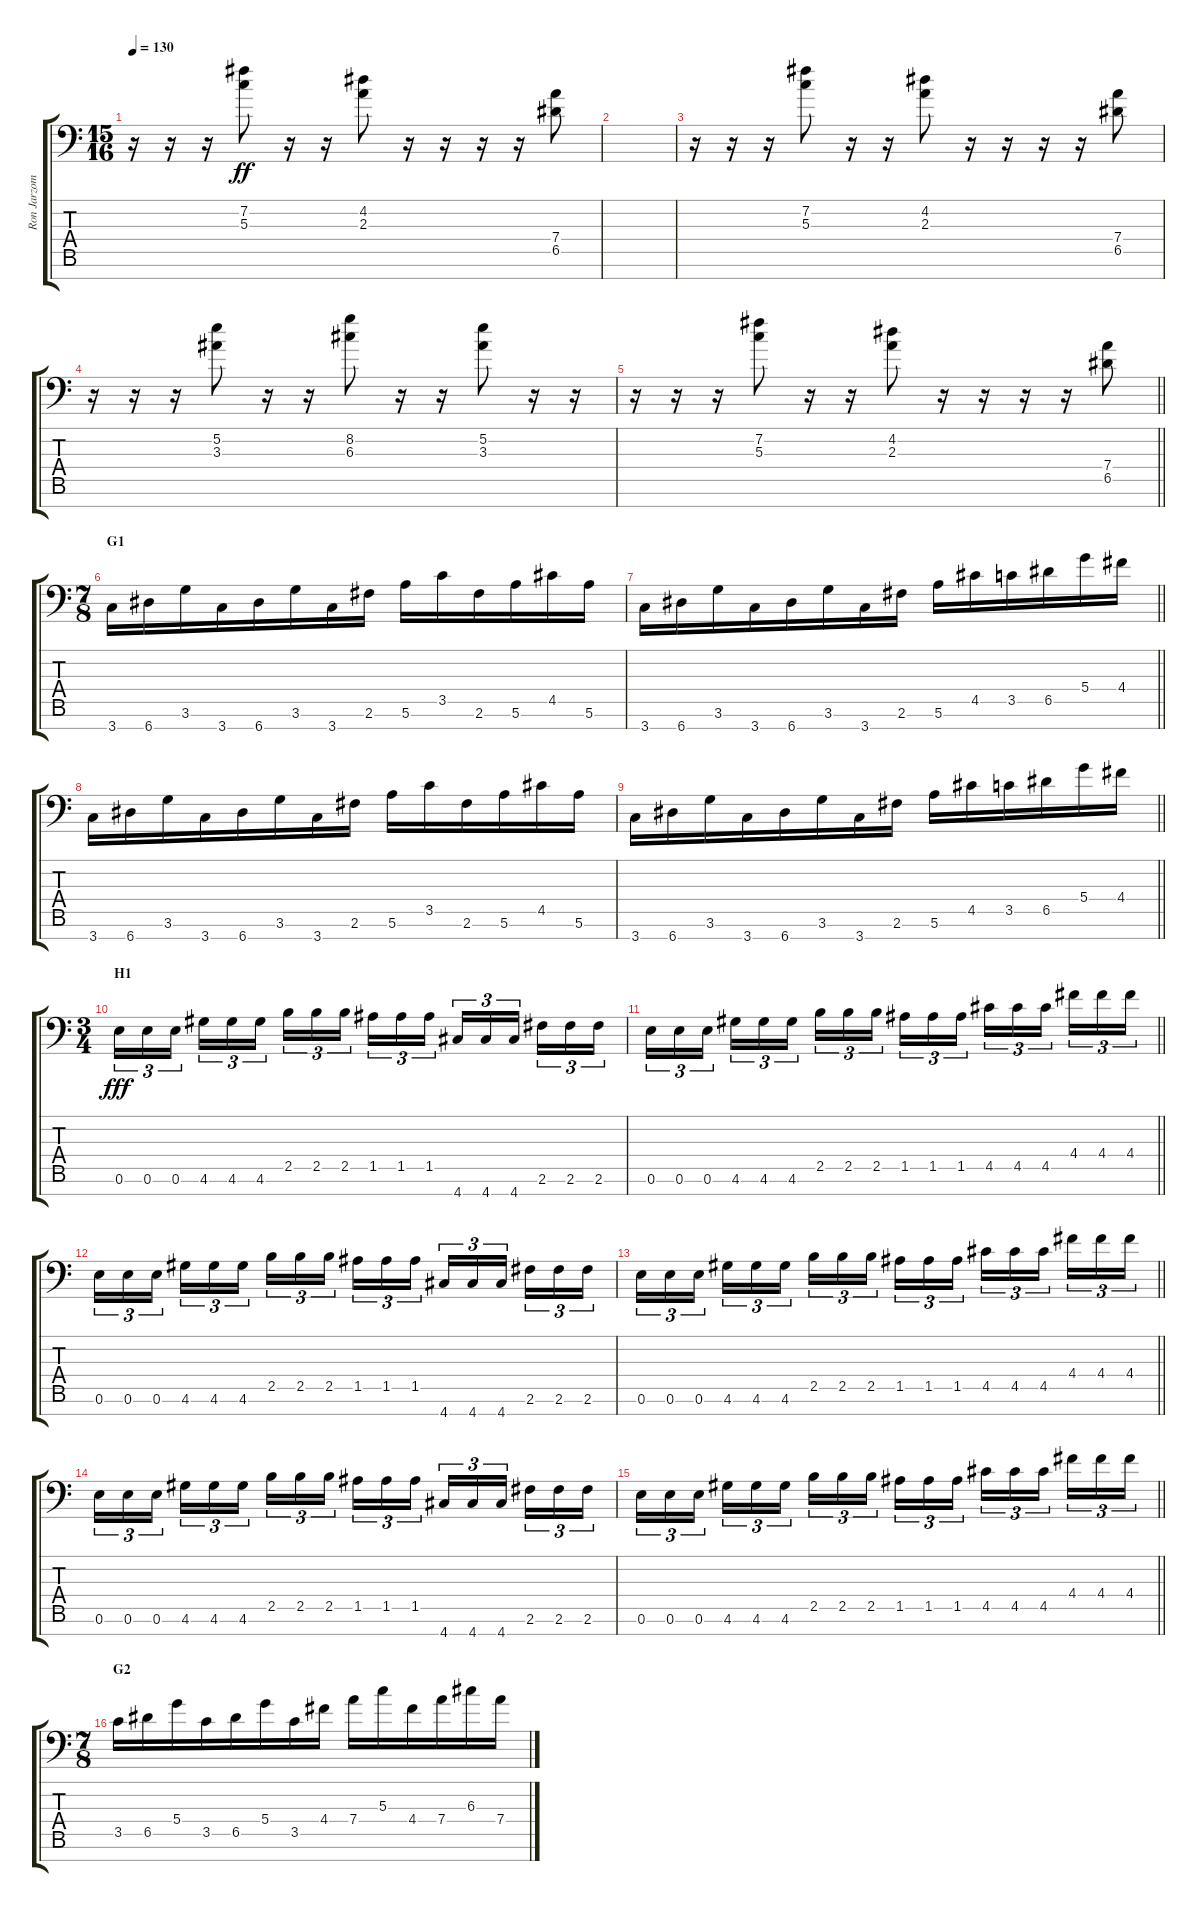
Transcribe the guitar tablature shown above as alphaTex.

\track ("Ron Jarzombek Rhythm 2" "Ron Jarzom") {instrument acousticguitarsteel}
\staff {score tabs}
\tuning (E4 B3 G3 D3 A2 E2 A1) {hide}
\ts (15 16)
\tempo 130
\clef f4
\ks c
r.16{dy ff} r.16 r.16 (7.2 5.3).8 r.16 r.16 (4.2 2.3).8 r.16 r.16 r.16 r.16 (7.4 6.5).8 |
|
r.16 r.16 r.16 (7.2 5.3).8 r.16 r.16 (4.2 2.3).8 r.16 r.16 r.16 r.16 (7.4 6.5).8 |
r.16 r.16 r.16 (5.2 3.3).8 r.16 r.16 (8.2 6.3).8 r.16 r.16 (5.2 3.3).8 r.16 r.16 |
\barLineRight lightlight
r.16 r.16 r.16 (7.2 5.3).8 r.16 r.16 (4.2 2.3).8 r.16 r.16 r.16 r.16 (7.4 6.5).8 |
\ts (7 8)
\section ("" "G1")
3.7.16 6.7.16 3.6.16 3.7.16 6.7.16 3.6.16 3.7.16 2.6.16 5.6.16 3.5.16 2.6.16 5.6.16 4.5.16 5.6.16 |
\barLineRight lightlight
3.7.16 6.7.16 3.6.16 3.7.16 6.7.16 3.6.16 3.7.16 2.6.16 5.6.16 4.5.16 3.5.16 6.5.16 5.4.16 4.4.16 |
3.7.16 6.7.16 3.6.16 3.7.16 6.7.16 3.6.16 3.7.16 2.6.16 5.6.16 3.5.16 2.6.16 5.6.16 4.5.16 5.6.16 |
\barLineRight lightlight
3.7.16 6.7.16 3.6.16 3.7.16 6.7.16 3.6.16 3.7.16 2.6.16 5.6.16 4.5.16 3.5.16 6.5.16 5.4.16 4.4.16 |
\ts (3 4)
\section ("" "H1")
0.6.16{tu (3 2) dy fff} 0.6.16{tu (3 2)} 0.6.16{tu (3 2) beam splitsecondary} 4.6.16{tu (3 2)} 4.6.16{tu (3 2)} 4.6.16{tu (3 2)} 2.5.16{tu (3 2)} 2.5.16{tu (3 2)} 2.5.16{tu (3 2) beam splitsecondary} 1.5.16{tu (3 2)} 1.5.16{tu (3 2)} 1.5.16{tu (3 2)} 4.7.16{tu (3 2)} 4.7.16{tu (3 2)} 4.7.16{tu (3 2) beam splitsecondary} 2.6.16{tu (3 2)} 2.6.16{tu (3 2)} 2.6.16{tu (3 2)} |
\barLineRight lightlight
0.6.16{tu (3 2)} 0.6.16{tu (3 2)} 0.6.16{tu (3 2) beam splitsecondary} 4.6.16{tu (3 2)} 4.6.16{tu (3 2)} 4.6.16{tu (3 2)} 2.5.16{tu (3 2)} 2.5.16{tu (3 2)} 2.5.16{tu (3 2) beam splitsecondary} 1.5.16{tu (3 2)} 1.5.16{tu (3 2)} 1.5.16{tu (3 2)} 4.5.16{tu (3 2)} 4.5.16{tu (3 2)} 4.5.16{tu (3 2) beam splitsecondary} 4.4.16{tu (3 2)} 4.4.16{tu (3 2)} 4.4.16{tu (3 2)} |
0.6.16{tu (3 2)} 0.6.16{tu (3 2)} 0.6.16{tu (3 2) beam splitsecondary} 4.6.16{tu (3 2)} 4.6.16{tu (3 2)} 4.6.16{tu (3 2)} 2.5.16{tu (3 2)} 2.5.16{tu (3 2)} 2.5.16{tu (3 2) beam splitsecondary} 1.5.16{tu (3 2)} 1.5.16{tu (3 2)} 1.5.16{tu (3 2)} 4.7.16{tu (3 2)} 4.7.16{tu (3 2)} 4.7.16{tu (3 2) beam splitsecondary} 2.6.16{tu (3 2)} 2.6.16{tu (3 2)} 2.6.16{tu (3 2)} |
\barLineRight lightlight
0.6.16{tu (3 2)} 0.6.16{tu (3 2)} 0.6.16{tu (3 2) beam splitsecondary} 4.6.16{tu (3 2)} 4.6.16{tu (3 2)} 4.6.16{tu (3 2)} 2.5.16{tu (3 2)} 2.5.16{tu (3 2)} 2.5.16{tu (3 2) beam splitsecondary} 1.5.16{tu (3 2)} 1.5.16{tu (3 2)} 1.5.16{tu (3 2)} 4.5.16{tu (3 2)} 4.5.16{tu (3 2)} 4.5.16{tu (3 2) beam splitsecondary} 4.4.16{tu (3 2)} 4.4.16{tu (3 2)} 4.4.16{tu (3 2)} |
0.6.16{tu (3 2)} 0.6.16{tu (3 2)} 0.6.16{tu (3 2) beam splitsecondary} 4.6.16{tu (3 2)} 4.6.16{tu (3 2)} 4.6.16{tu (3 2)} 2.5.16{tu (3 2)} 2.5.16{tu (3 2)} 2.5.16{tu (3 2) beam splitsecondary} 1.5.16{tu (3 2)} 1.5.16{tu (3 2)} 1.5.16{tu (3 2)} 4.7.16{tu (3 2)} 4.7.16{tu (3 2)} 4.7.16{tu (3 2) beam splitsecondary} 2.6.16{tu (3 2)} 2.6.16{tu (3 2)} 2.6.16{tu (3 2)} |
\barLineRight lightlight
0.6.16{tu (3 2)} 0.6.16{tu (3 2)} 0.6.16{tu (3 2) beam splitsecondary} 4.6.16{tu (3 2)} 4.6.16{tu (3 2)} 4.6.16{tu (3 2)} 2.5.16{tu (3 2)} 2.5.16{tu (3 2)} 2.5.16{tu (3 2) beam splitsecondary} 1.5.16{tu (3 2)} 1.5.16{tu (3 2)} 1.5.16{tu (3 2)} 4.5.16{tu (3 2)} 4.5.16{tu (3 2)} 4.5.16{tu (3 2) beam splitsecondary} 4.4.16{tu (3 2)} 4.4.16{tu (3 2)} 4.4.16{tu (3 2)} |
\ts (7 8)
\section ("" "G2")
3.5.16 6.5.16 5.4.16 3.5.16 6.5.16 5.4.16 3.5.16 4.4.16 7.4.16 5.3.16 4.4.16 7.4.16 6.3.16 7.4.16
